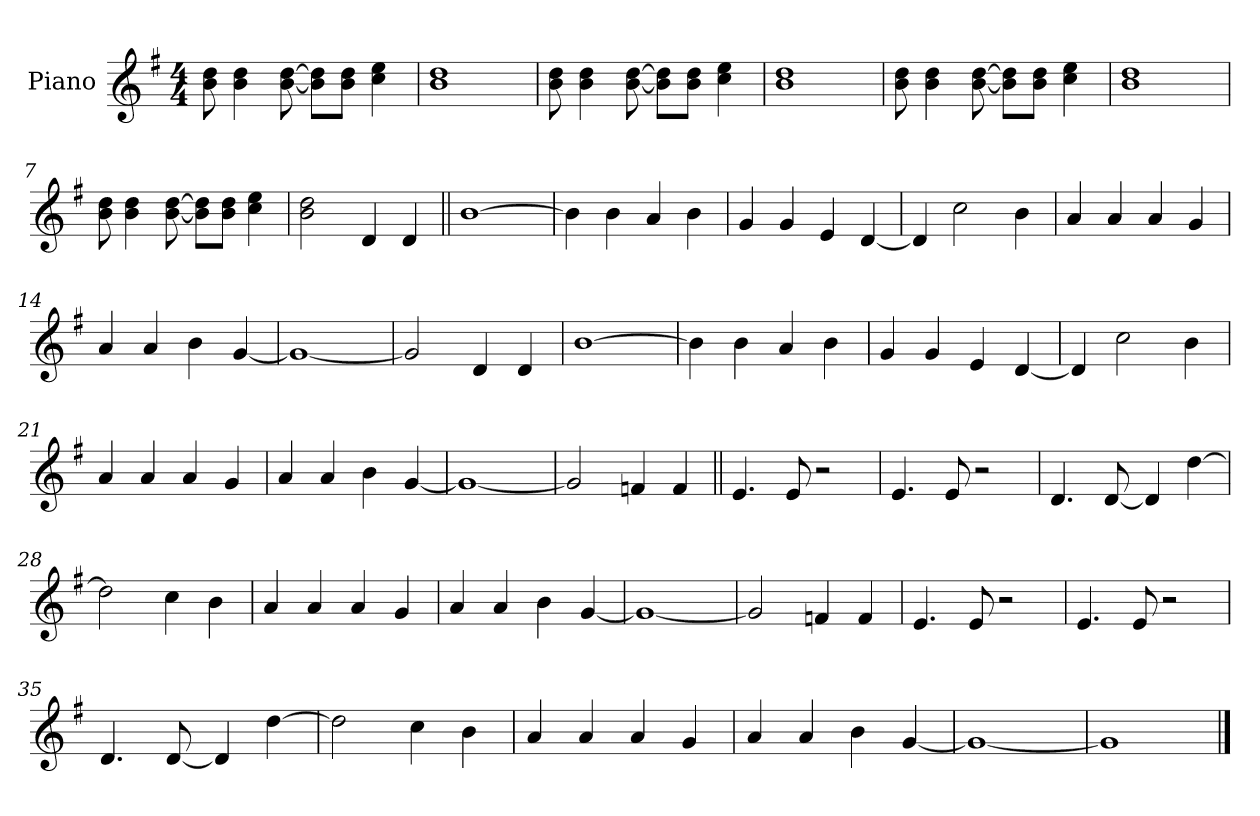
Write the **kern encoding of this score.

**kern
*part1
*staff1
*I"Piano
*I'Pno.
*clefG2
*k[f#]
*M4/4
*MM200
=1
8b! 8dd!
4b! 4dd!
[8b! [8dd!
8b!] 8dd!]L
8b! 8dd!J
4cc! 4ee!
=2
1b! 1dd!
=3
8b! 8dd!
4b! 4dd!
[8b! [8dd!
8b!] 8dd!]L
8b! 8dd!J
4cc! 4ee!
=4
1b! 1dd!
=5
8b! 8dd!
4b! 4dd!
[8b! [8dd!
8b!] 8dd!]L
8b! 8dd!J
4cc! 4ee!
=6
1b! 1dd!
=7
8b! 8dd!
4b! 4dd!
[8b! [8dd!
8b!] 8dd!]L
8b! 8dd!J
4cc! 4ee!
=8
2b! 2dd!
4d
4d
=9||
[1b
=10
4b]
4b
4a
4b
=11
4g
4g
4e
[4d
=12
4d]
2cc
4b
=13
4a
4a
4a
4g
=14
4a
4a
4b
[4g
=15
1g_
=16
2g]
4d
4d
=17
[1b
=18
4b]
4b
4a
4b
=19
4g
4g
4e
[4d
=20
4d]
2cc
4b
=21
4a
4a
4a
4g
=22
4a
4a
4b
[4g
=23
1g_
=24
2g]
4fn
4f
=25||
4.e
8e
2r
=26
4.e
8e
2r
=27
4.d
[8d
4d]
[4dd
=28
2dd]
4cc
4b
=29
4a
4a
4a
4g
=30
4a
4a
4b
[4g
=31
1g_
=32
2g]
4fn
4f
=33
4.e
8e
2r
=34
4.e
8e
2r
=35
4.d
[8d
4d]
[4dd
=36
2dd]
4cc
4b
=37
4a
4a
4a
4g
=38
4a
4a
4b
[4g
=39
1g_
=40
1g]
==
*-
